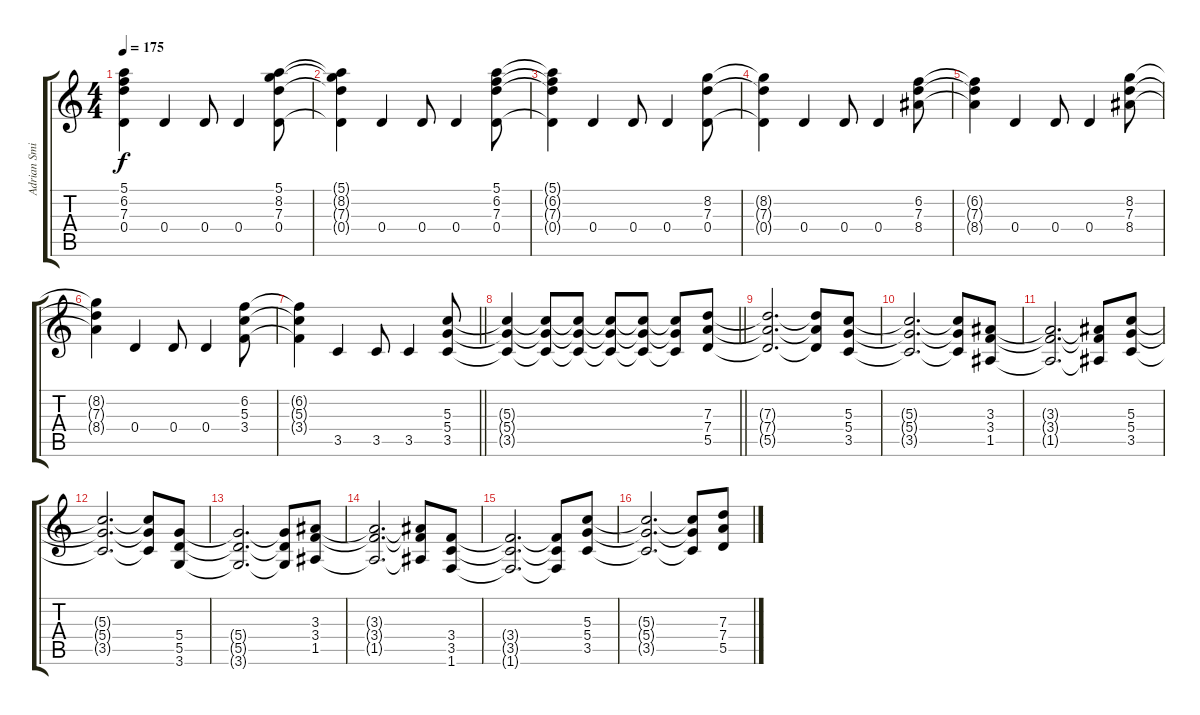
\track ("Adrian Smith" "Adrian Smi") {instrument overdrivenguitar}
\staff {score tabs}
\tuning (E4 B3 G3 D3 A2 E2) {hide}
\ts (4 4)
\tempo 175
\clef g2
\ks c
(5.1{t} 6.2{t} 7.3{t} 0.4{t}).4{dy f} 0.4.4 0.4.8 0.4.4 (5.1 8.2 7.3 0.4).8 |
(5.1{t} 8.2{t} 7.3{t} 0.4{t}).4 0.4.4 0.4.8 0.4.4 (5.1 6.2 7.3 0.4).8 |
(5.1{t} 6.2{t} 7.3{t} 0.4{t}).4 0.4.4 0.4.8 0.4.4 (8.2 7.3 0.4).8 |
(8.2{t} 7.3{t} 0.4{t}).4 0.4.4 0.4.8 0.4.4 (6.2 7.3 8.4).8 |
(6.2{t} 7.3{t} 8.4{t}).4 0.4.4 0.4.8 0.4.4 (8.2 7.3 8.4).8 |
(8.2{t} 7.3{t} 8.4{t}).4 0.4.4 0.4.8 0.4.4 (6.2 5.3 3.4).8 |
\barLineRight lightlight
(6.2{t} 5.3{t} 3.4{t}).4 3.5.4 3.5.8 3.5.4 (5.3 5.4 3.5).8 |
\barLineRight lightlight
(5.3{t} 5.4{t} 3.5{t}).4 (5.3{t} 5.4{t} 3.5{t}).8 (5.3{t} 5.4{t} 3.5{t}).8 (5.3{t} 5.4{t} 3.5{t}).8 (5.3{t} 5.4{t} 3.5{t}).8 (5.3{t} 5.4{t} 3.5{t}).8 (7.3 7.4 5.5).8 |
(7.3{t} 7.4{t} 5.5{t}).2{d} (7.3{t} 7.4{t} 5.5{t}).8 (5.3 5.4 3.5).8 |
(5.3{t} 5.4{t} 3.5{t}).2{d} (5.3{t} 5.4{t} 3.5{t}).8 (3.3 3.4 1.5).8 |
(3.3{t} 3.4{t} 1.5{t}).2{d} (3.3{t} 3.4{t} 1.5{t}).8 (5.3 5.4 3.5).8 |
(5.3{t} 5.4{t} 3.5{t}).2{d} (5.3{t} 5.4{t} 3.5{t}).8 (5.4 5.5 3.6).8 |
(5.4{t} 5.5{t} 3.6{t}).2{d} (5.4{t} 5.5{t} 3.6{t}).8 (3.3 3.4 1.5).8 |
(3.3{t} 3.4{t} 1.5{t}).2{d} (3.3{t} 3.4{t} 1.5{t}).8 (3.4 3.5 1.6).8 |
(3.4{t} 3.5{t} 1.6{t}).2{d} (3.4{t} 3.5{t} 1.6{t}).8 (5.3 5.4 3.5).8 |
(5.3{t} 5.4{t} 3.5{t}).2{d} (5.3{t} 5.4{t} 3.5{t}).8 (7.3 7.4 5.5).8
